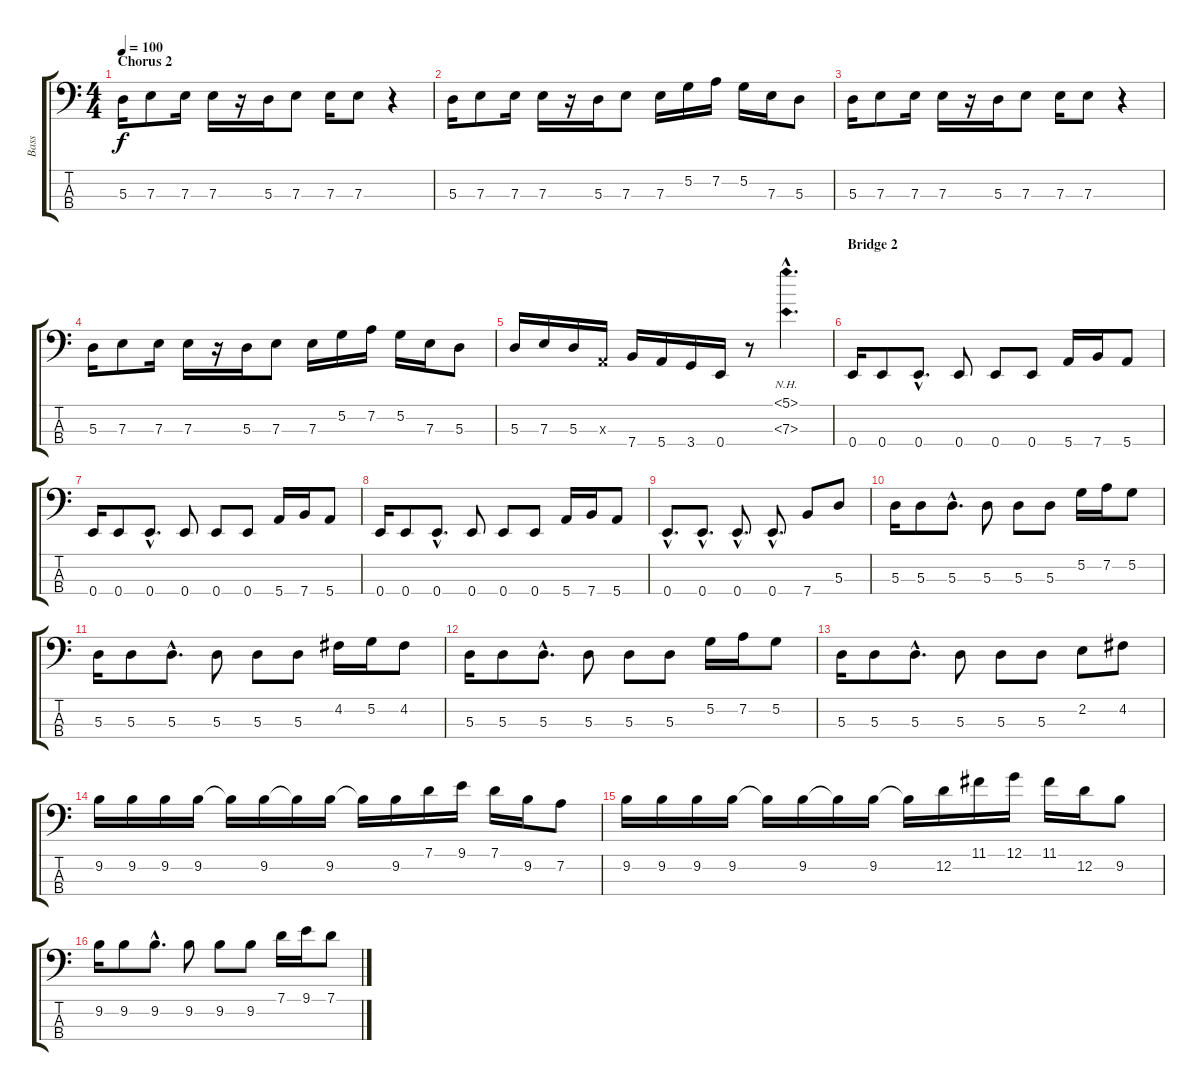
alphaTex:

\track ("Bass" "Bass") {instrument slapbass2}
\staff {score tabs}
\tuning (G2 D2 A1 E1) {hide}
\ts (4 4)
\section ("" "Chorus 2")
\tempo 100
\clef f4
\ks c
5.3.16{dy f} 7.3.8 7.3.16 7.3.16 r.16 5.3.16 7.3.8 7.3.16 7.3.8 r.4 |
5.3.16 7.3.8 7.3.16 7.3.16 r.16 5.3.16 7.3.8 7.3.16 5.2.16 7.2.16 5.2.16 7.3.16 5.3.8 |
5.3.16 7.3.8 7.3.16 7.3.16 r.16 5.3.16 7.3.8 7.3.16 7.3.8 r.4 |
5.3.16 7.3.8 7.3.16 7.3.16 r.16 5.3.16 7.3.8 7.3.16 5.2.16 7.2.16 5.2.16 7.3.16 5.3.8 |
5.3.16 7.3.16 5.3.16 0.3{x}.16 7.4.16 5.4.16 3.4.16 0.4.16 r.8 (5.1{nh hac} 7.3{nh hac}).4{d} |
\section ("" "Bridge 2")
0.4.16 0.4.8 0.4{hac}.8{d} 0.4.8 0.4.8 0.4.8 5.4.16 7.4.16 5.4.8 |
0.4.16 0.4.8 0.4{hac}.8{d} 0.4.8 0.4.8 0.4.8 5.4.16 7.4.16 5.4.8 |
0.4.16 0.4.8 0.4{hac}.8{d} 0.4.8 0.4.8 0.4.8 5.4.16 7.4.16 5.4.8 |
0.4{hac}.8{d} 0.4{hac}.8{d} 0.4{hac}.8{d} 0.4{hac}.8{d} 7.4.8 5.3.8 |
5.3.16 5.3.8 5.3{hac}.8{d} 5.3.8 5.3.8 5.3.8 5.2.16 7.2.16 5.2.8 |
5.3.16 5.3.8 5.3{hac}.8{d} 5.3.8 5.3.8 5.3.8 4.2.16 5.2.16 4.2.8 |
5.3.16 5.3.8 5.3{hac}.8{d} 5.3.8 5.3.8 5.3.8 5.2.16 7.2.16 5.2.8 |
5.3.16 5.3.8 5.3{hac}.8{d} 5.3.8 5.3.8 5.3.8 2.2.8 4.2.8 |
9.2.16 9.2.16 9.2.16 9.2.16 9.2{t}.16 9.2.16 9.2{t}.16 9.2.16 9.2{t}.16 9.2.16 7.1.16 9.1.16 7.1.16 9.2.16 7.2.8 |
9.2.16 9.2.16 9.2.16 9.2.16 9.2{t}.16 9.2.16 9.2{t}.16 9.2.16 9.2{t}.16 12.2.16 11.1.16 12.1.16 11.1.16 12.2.16 9.2.8 |
9.2.16 9.2.8 9.2{hac}.8{d} 9.2.8 9.2.8 9.2.8 7.1.16 9.1.16 7.1.8
